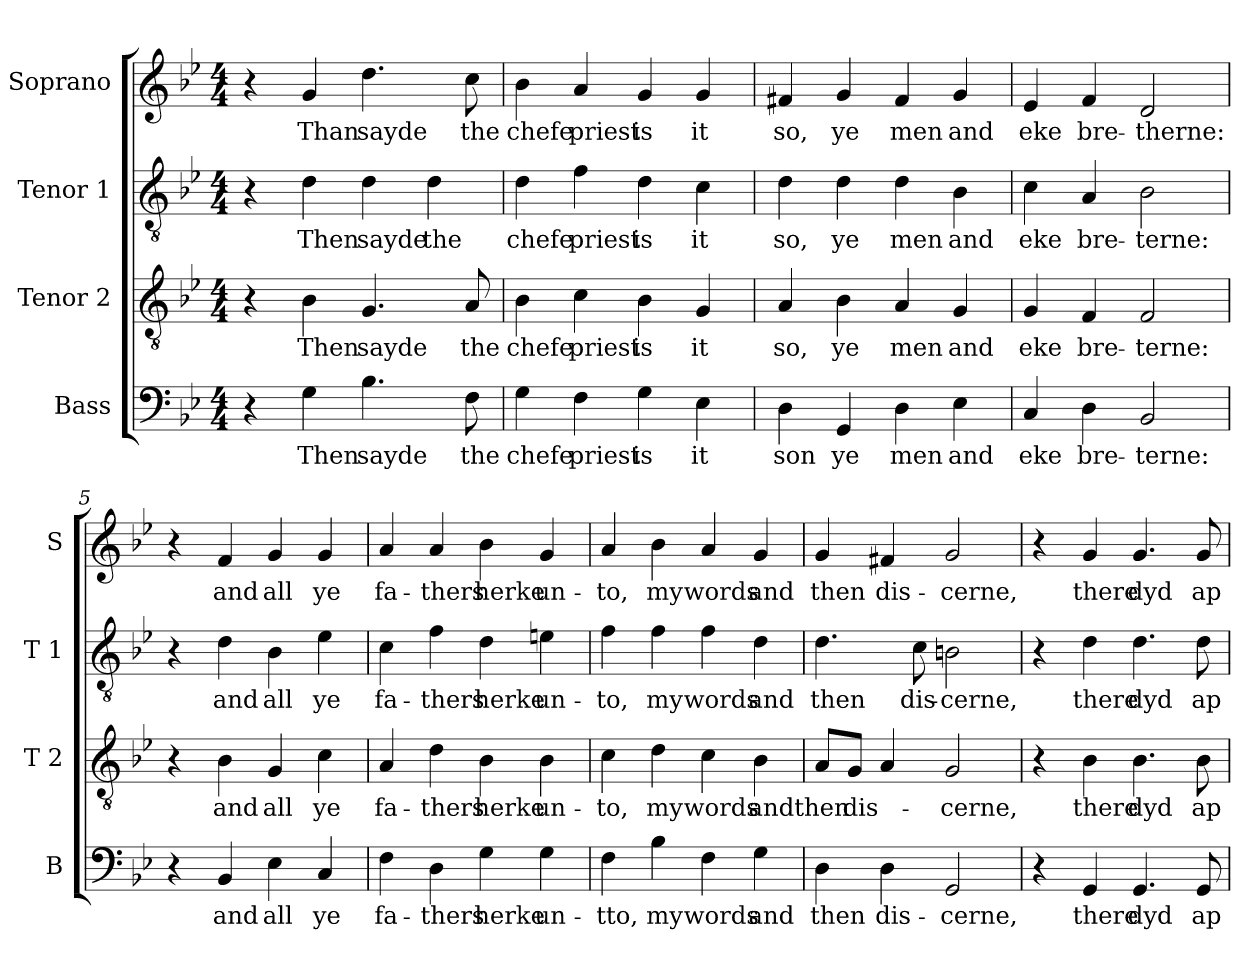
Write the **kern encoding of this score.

**kern	**text	**kern	**text	**kern	**text	**kern	**text
*part4	*part4	*part3	*part3	*part2	*part2	*part1	*part1
*staff4	*staff4	*staff3	*staff3	*staff2	*staff2	*staff1	*staff1
*I"Bass	*	*I"Tenor 2	*	*I"Tenor 1	*	*I"Soprano	*
*I'B	*	*I'T 2	*	*I'T 1	*	*I'S	*
*clefF4	*	*clefGv2	*	*clefGv2	*	*clefG2	*
*k[b-e-]	*	*k[b-e-]	*	*k[b-e-]	*	*k[b-e-]	*
*B-:	*	*B-:	*	*B-:	*	*B-:	*
*M4/4	*	*M4/4	*	*M4/4	*	*M4/4	*
=1	=1	=1	=1	=1	=1	=1	=1
4r	.	4r	.	4r	.	4r	.
!	!LO:LY:b	!	!LO:LY:b	!	!LO:LY:b	!	!LO:LY:b
4G\	Then	4B-\	Then	4d\	Then	4g/	Than
!	!LO:LY:b	!	!LO:LY:b	!	!LO:LY:b	!	!LO:LY:b
4.B-\	sayde	4.G/	sayde	4d\	sayde	4.dd\	sayde
!	!	!	!	!	!LO:LY:b	!	!
.	.	.	.	4d\	the	.	.
!	!LO:LY:b	!	!LO:LY:b	!	!	!	!LO:LY:b
8F\	the	8A/	the	.	.	8cc\	the
=2	=2	=2	=2	=2	=2	=2	=2
!	!LO:LY:b	!	!LO:LY:b	!	!LO:LY:b	!	!LO:LY:b
4G\	chefe	4B-\	chefe	4d\	chefe	4b-\	chefe
!	!LO:LY:b	!	!LO:LY:b	!	!LO:LY:b	!	!LO:LY:b
4F\	priest	4c\	priest	4f\	priest	4a/	priest
!	!LO:LY:b	!	!LO:LY:b	!	!LO:LY:b	!	!LO:LY:b
4G\	is	4B-\	is	4d\	is	4g/	is
!	!LO:LY:b	!	!LO:LY:b	!	!LO:LY:b	!	!LO:LY:b
4E-\	it	4G/	it	4c\	it	4g/	it
=3	=3	=3	=3	=3	=3	=3	=3
!	!LO:LY:b	!	!LO:LY:b	!	!LO:LY:b	!	!LO:LY:b
4D\	son	4A/	so,	4d\	so,	4f#X/	so,
!	!LO:LY:b	!	!LO:LY:b	!	!LO:LY:b	!	!LO:LY:b
4GG/	ye	4B-\	ye	4d\	ye	4g/	ye
!	!LO:LY:b	!	!LO:LY:b	!	!LO:LY:b	!	!LO:LY:b
4D\	men	4A/	men	4d\	men	4f#/	men
!	!LO:LY:b	!	!LO:LY:b	!	!LO:LY:b	!	!LO:LY:b
4E-\	and	4G/	and	4B-\	and	4g/	and
!!LO:LB:g=z
=4	=4	=4	=4	=4	=4	=4	=4
!	!LO:LY:b	!	!LO:LY:b	!	!LO:LY:b	!	!LO:LY:b
4C/	eke	4G/	eke	4c\	eke	4e-/	eke
!	!LO:LY:b	!	!LO:LY:b	!	!LO:LY:b	!	!LO:LY:b
4D\	bre-	4F/	bre-	4A/	bre-	4f/	bre-
!	!LO:LY:b	!	!LO:LY:b	!	!LO:LY:b	!	!LO:LY:b
2BB-/	-terne:	2F/	-terne:	2B-\	-terne:	2d/	-therne:
=5	=5	=5	=5	=5	=5	=5	=5
4r	.	4r	.	4r	.	4r	.
!	!LO:LY:b	!	!LO:LY:b	!	!LO:LY:b	!	!LO:LY:b
4BB-/	and	4B-\	and	4d\	and	4f/	and
!	!LO:LY:b	!	!LO:LY:b	!	!LO:LY:b	!	!LO:LY:b
4E-\	all	4G/	all	4B-\	all	4g/	all
!	!LO:LY:b	!	!LO:LY:b	!	!LO:LY:b	!	!LO:LY:b
4C/	ye	4c\	ye	4e-\	ye	4g/	ye
=6	=6	=6	=6	=6	=6	=6	=6
!	!LO:LY:b	!	!LO:LY:b	!	!LO:LY:b	!	!LO:LY:b
4F\	fa-	4A/	fa-	4c\	fa-	4a/	fa-
!	!LO:LY:b	!	!LO:LY:b	!	!LO:LY:b	!	!LO:LY:b
4D\	-thers	4d\	-thers	4f\	-thers	4a/	-thers
!	!LO:LY:b	!	!LO:LY:b	!	!LO:LY:b	!	!LO:LY:b
4G\	herke	4B-\	herke	4d\	herke	4b-\	herke
!	!LO:LY:b	!	!LO:LY:b	!	!LO:LY:b	!	!LO:LY:b
4G\	un-	4B-\	un-	4en\	un-	4g/	un-
=7	=7	=7	=7	=7	=7	=7	=7
!	!LO:LY:b	!	!LO:LY:b	!	!LO:LY:b	!	!LO:LY:b
4F\	-tto,	4c\	-to,	4f\	-to,	4a/	-to,
!	!LO:LY:b	!	!LO:LY:b	!	!LO:LY:b	!	!LO:LY:b
4B-\	my	4d\	my	4f\	my	4b-\	my
!	!LO:LY:b	!	!LO:LY:b	!	!LO:LY:b	!	!LO:LY:b
4F\	words	4c\	words	4f\	words	4a/	words
!	!LO:LY:b	!	!LO:LY:b	!	!LO:LY:b	!	!LO:LY:b
4G\	and	4B-\	and	4d\	and	4g/	and
!!LO:LB:g=z
=8	=8	=8	=8	=8	=8	=8	=8
!	!LO:LY:b	!	!LO:LY:b	!	!LO:LY:b	!	!LO:LY:b
4D\	then	8A/L	then	4.d\	then	4g/	then
!	!	!	!LO:LY:b	!	!	!	!
.	.	8G/J	dis-	.	.	.	.
!	!LO:LY:b	!	!	!	!	!	!LO:LY:b
4D\	dis-	4A/	.	.	.	4f#X/	dis-
!	!	!	!	!	!LO:LY:b	!	!
.	.	.	.	8c\	dis-	.	.
!	!LO:LY:b	!	!LO:LY:b	!	!LO:LY:b	!	!LO:LY:b
2GG/	-cerne,	2G/	-cerne,	2Bn\	-cerne,	2g/	-cerne,
=9	=9	=9	=9	=9	=9	=9	=9
4r	.	4r	.	4r	.	4r	.
!	!LO:LY:b	!	!LO:LY:b	!	!LO:LY:b	!	!LO:LY:b
4GG/	there	4B-\	there	4d\	there	4g/	there
!	!LO:LY:b	!	!LO:LY:b	!	!LO:LY:b	!	!LO:LY:b
4.GG/	dyd	4.B-\	dyd	4.d\	dyd	4.g/	dyd
!	!LO:LY:b	!	!LO:LY:b	!	!LO:LY:b	!	!LO:LY:b
8GG/	ap-	8B-\	ap-	8d\	ap-	8g/	ap-
=	=	=	=	=	=	=	=
*-	*-	*-	*-	*-	*-	*-	*-
